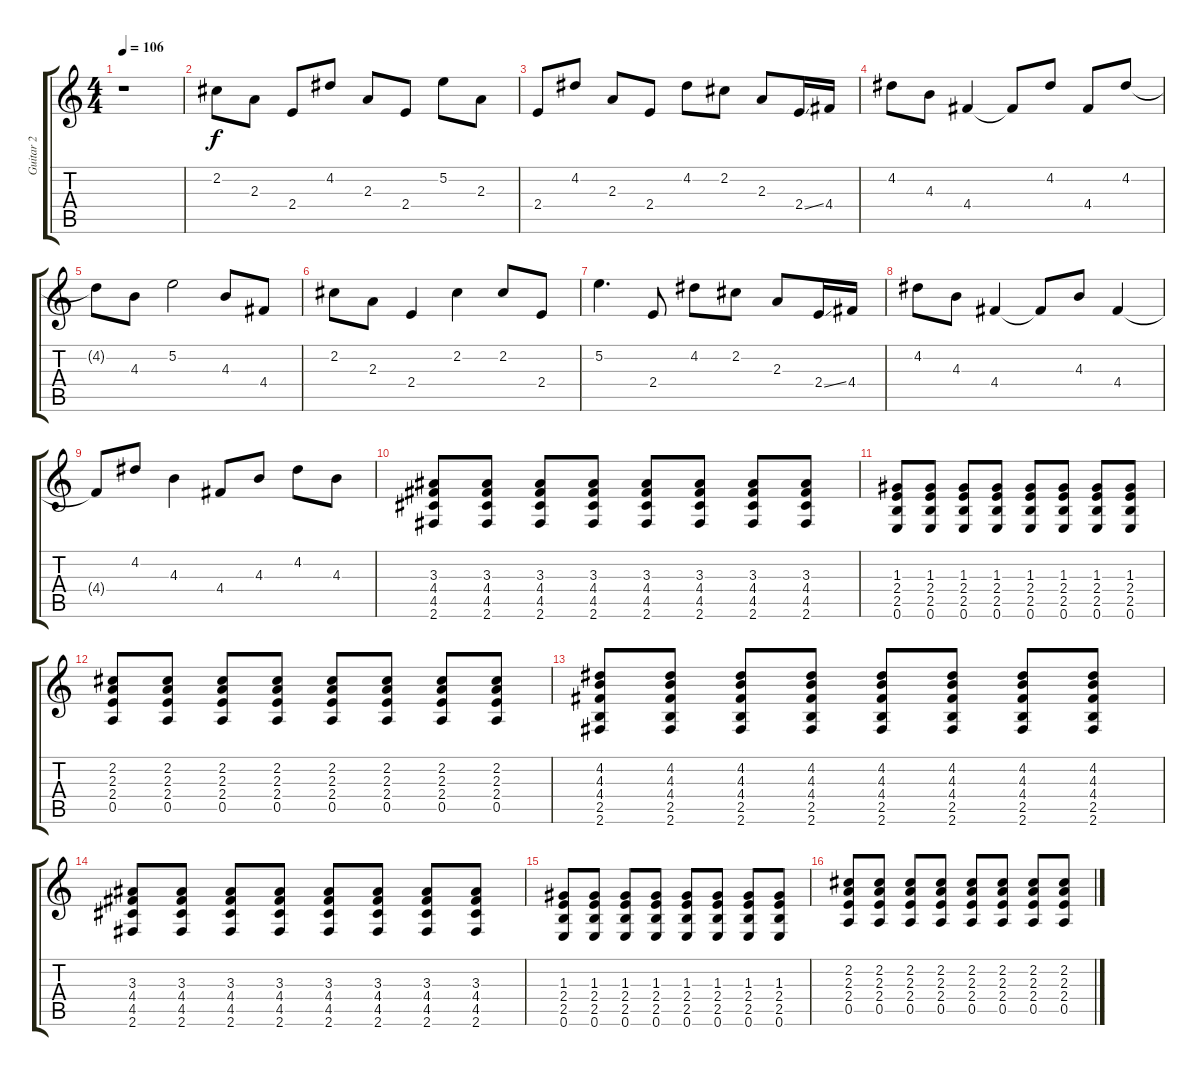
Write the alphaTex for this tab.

\track ("Guitar 2" "Guitar 2") {instrument electricguitarclean}
\staff {score tabs}
\tuning (E4 B3 G3 D3 A2 E2) {hide}
\ts (4 4)
\tempo 106
\clef g2
\ks c
r.1{dy f} |
2.2.8 2.3.8 2.4.8 4.2.8 2.3.8 2.4.8 5.2.8 2.3.8 |
2.4.8 4.2.8 2.3.8 2.4.8 4.2.8 2.2.8 2.3.8 2.4{ss}.16 4.4.16 |
4.2.8 4.3.8 4.4.4 4.4{t}.8 4.2.8 4.4.8 4.2.8 |
4.2{t}.8 4.3.8 5.2.2 4.3.8 4.4.8 |
2.2.8 2.3.8 2.4.4 2.2.4 2.2.8 2.4.8 |
5.2.4{d} 2.4.8 4.2.8 2.2.8 2.3.8 2.4{ss}.16 4.4.16 |
4.2.8 4.3.8 4.4.4 4.4{t}.8 4.3.8 4.4.4 |
4.4{t}.8 4.2.8 4.3.4 4.4.8 4.3.8 4.2.8 4.3.8 |
(3.3 4.4 4.5 2.6).8 (3.3 4.4 4.5 2.6).8 (3.3 4.4 4.5 2.6).8 (3.3 4.4 4.5 2.6).8 (3.3 4.4 4.5 2.6).8 (3.3 4.4 4.5 2.6).8 (3.3 4.4 4.5 2.6).8 (3.3 4.4 4.5 2.6).8 |
(1.3 2.4 2.5 0.6).8 (1.3 2.4 2.5 0.6).8 (1.3 2.4 2.5 0.6).8 (1.3 2.4 2.5 0.6).8 (1.3 2.4 2.5 0.6).8 (1.3 2.4 2.5 0.6).8 (1.3 2.4 2.5 0.6).8 (1.3 2.4 2.5 0.6).8 |
(2.2 2.3 2.4 0.5).8 (2.2 2.3 2.4 0.5).8 (2.2 2.3 2.4 0.5).8 (2.2 2.3 2.4 0.5).8 (2.2 2.3 2.4 0.5).8 (2.2 2.3 2.4 0.5).8 (2.2 2.3 2.4 0.5).8 (2.2 2.3 2.4 0.5).8 |
(4.2 4.3 4.4 2.5 2.6).8 (4.2 4.3 4.4 2.5 2.6).8 (4.2 4.3 4.4 2.5 2.6).8 (4.2 4.3 4.4 2.5 2.6).8 (4.2 4.3 4.4 2.5 2.6).8 (4.2 4.3 4.4 2.5 2.6).8 (4.2 4.3 4.4 2.5 2.6).8 (4.2 4.3 4.4 2.5 2.6).8 |
(3.3 4.4 4.5 2.6).8 (3.3 4.4 4.5 2.6).8 (3.3 4.4 4.5 2.6).8 (3.3 4.4 4.5 2.6).8 (3.3 4.4 4.5 2.6).8 (3.3 4.4 4.5 2.6).8 (3.3 4.4 4.5 2.6).8 (3.3 4.4 4.5 2.6).8 |
(1.3 2.4 2.5 0.6).8 (1.3 2.4 2.5 0.6).8 (1.3 2.4 2.5 0.6).8 (1.3 2.4 2.5 0.6).8 (1.3 2.4 2.5 0.6).8 (1.3 2.4 2.5 0.6).8 (1.3 2.4 2.5 0.6).8 (1.3 2.4 2.5 0.6).8 |
(2.2 2.3 2.4 0.5).8 (2.2 2.3 2.4 0.5).8 (2.2 2.3 2.4 0.5).8 (2.2 2.3 2.4 0.5).8 (2.2 2.3 2.4 0.5).8 (2.2 2.3 2.4 0.5).8 (2.2 2.3 2.4 0.5).8 (2.2 2.3 2.4 0.5).8
